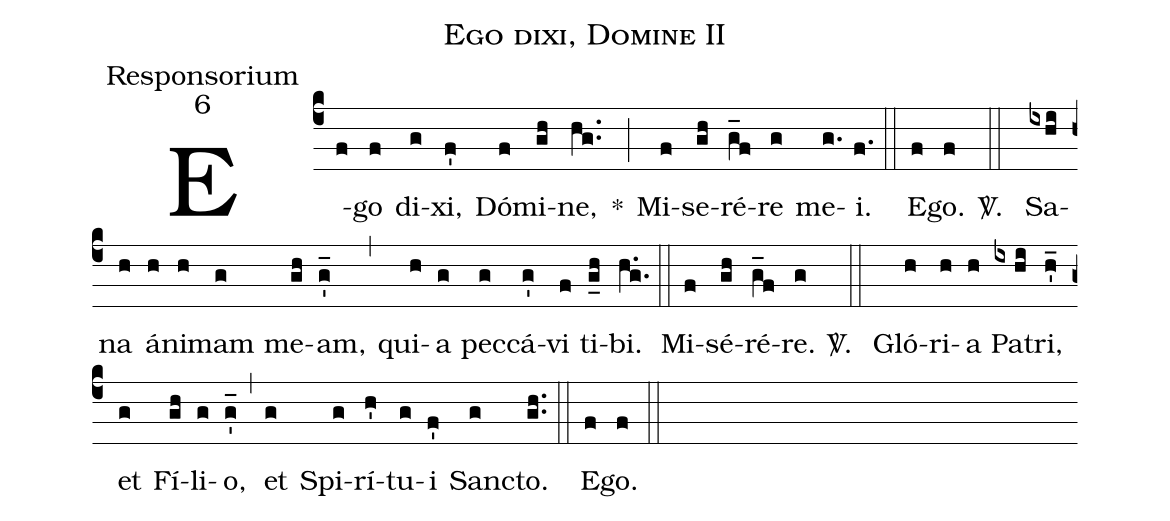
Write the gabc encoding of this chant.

name:Ego dixi, Domine II;
office-part:Responsorium;
mode:6;
%%
(c4)
E(f)go(f) di(g)xi,(f') Dó(f)mi(gh)ne,(hg..) *(;)
Mi(f)se(gh)ré(g_f)re(g) me(g.)i.(f.) (::)
E(f)go.(f) <sp>V/</sp>. (::)
Sa(ixhi)na(h) á(h)ni(h)mam(g) me(gh)am,(g'_) (,)
qui(h)a(g) pec(g)cá(g')vi(f) ti(g_h)bi.(h.g.) (::)
Mi(f)sé(gh)ré(g_f)re.(g) <sp>V/</sp>. (::)
Gló(h)ri(h)a(h) Pa(ix/hi)tri,(h_') et(g) Fí(gh)li(g)o,(g'_) (,)
et(g) Spi(g)rí(h')tu(g)i(f') San(g)cto.(gh..) (::)
E(f)go.(f) (::)
